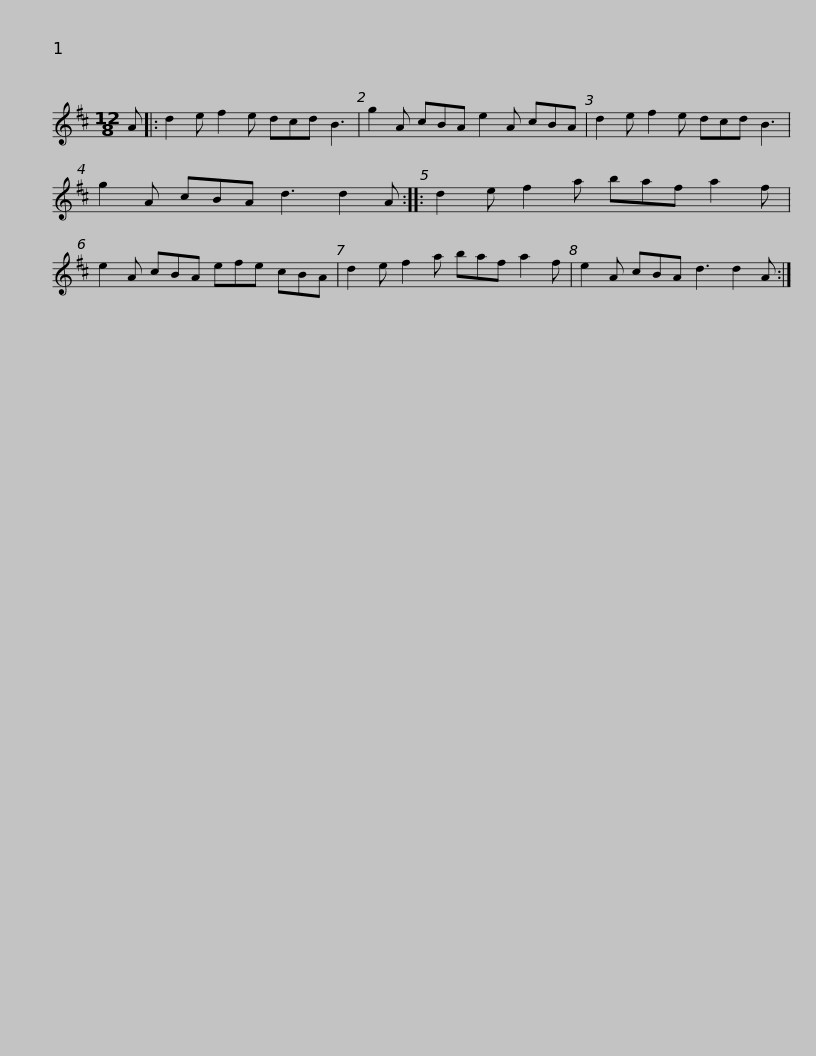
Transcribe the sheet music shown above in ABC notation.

X:1
L:1/8
M:12/8
I:linebreak $
K:D
V:1 treble
V:1
 A |: d2 e f2 e dcd B3 | g2 A cBA e2 A cBA | d2 e f2 e dcd B3 | g2 A cBA d3 d2 A ::$ %5
 d2 e f2 a baf a2 f | e2 A cBA efe cBA | d2 e f2 a baf a2 f | e2 A cBA d3 d2 A :| %9
